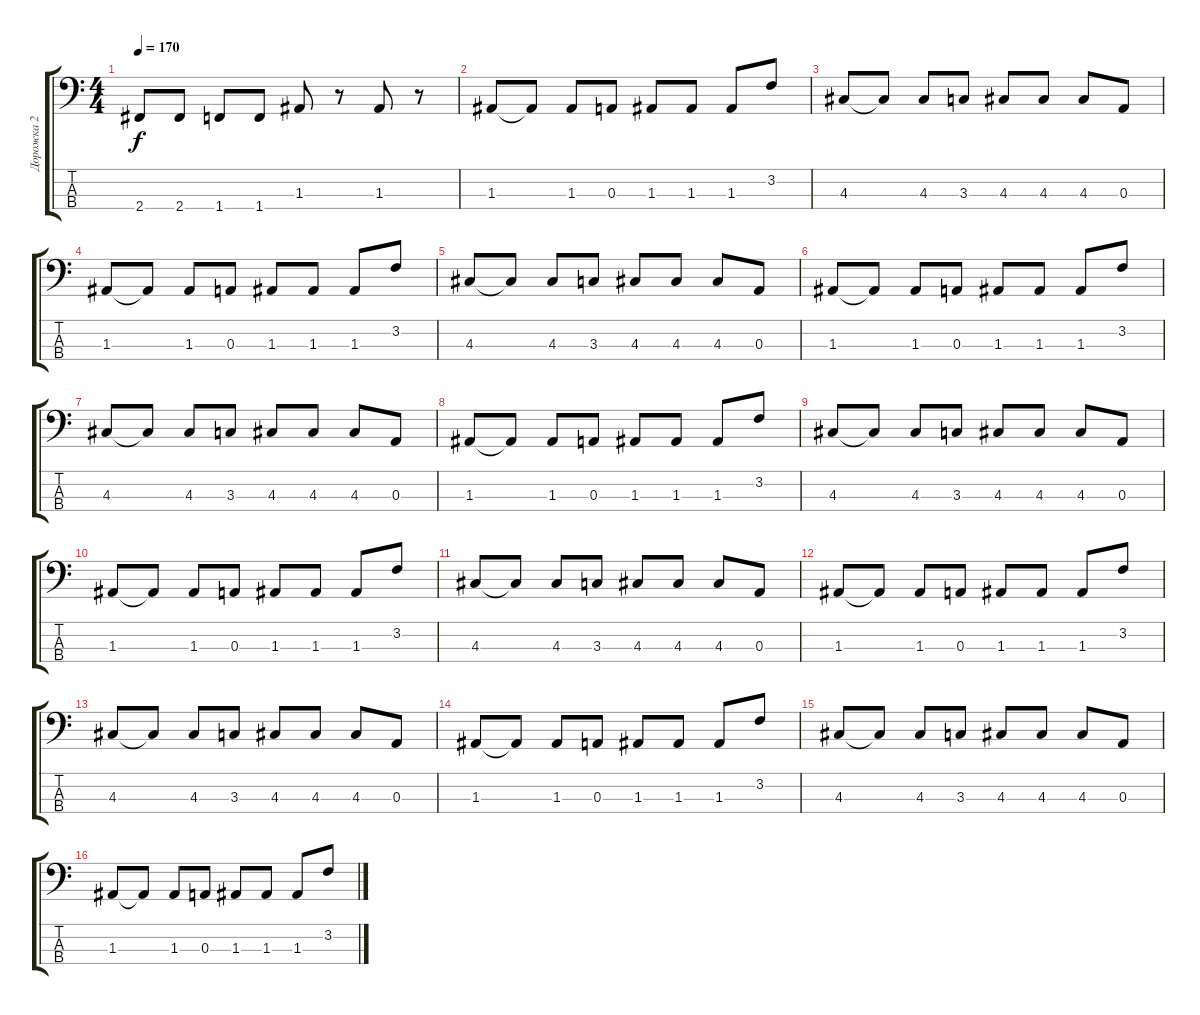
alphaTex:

\track ("Дорожка 2" "Дорожка 2") {instrument electricbasspick}
\staff {score tabs}
\tuning (G2 D2 A1 E1) {hide}
\ts (4 4)
\tempo 170
\clef f4
\ks c
2.4.8{dy f} 2.4.8 1.4.8 1.4.8 1.3.8 r.8 1.3.8 r.8 |
1.3.8 1.3{t}.8 1.3.8 0.3.8 1.3.8 1.3.8 1.3.8 3.2.8 |
4.3.8 4.3{t}.8 4.3.8 3.3.8 4.3.8 4.3.8 4.3.8 0.3.8 |
1.3.8 1.3{t}.8 1.3.8 0.3.8 1.3.8 1.3.8 1.3.8 3.2.8 |
4.3.8 4.3{t}.8 4.3.8 3.3.8 4.3.8 4.3.8 4.3.8 0.3.8 |
1.3.8 1.3{t}.8 1.3.8 0.3.8 1.3.8 1.3.8 1.3.8 3.2.8 |
4.3.8 4.3{t}.8 4.3.8 3.3.8 4.3.8 4.3.8 4.3.8 0.3.8 |
1.3.8 1.3{t}.8 1.3.8 0.3.8 1.3.8 1.3.8 1.3.8 3.2.8 |
4.3.8 4.3{t}.8 4.3.8 3.3.8 4.3.8 4.3.8 4.3.8 0.3.8 |
1.3.8 1.3{t}.8 1.3.8 0.3.8 1.3.8 1.3.8 1.3.8 3.2.8 |
4.3.8 4.3{t}.8 4.3.8 3.3.8 4.3.8 4.3.8 4.3.8 0.3.8 |
1.3.8 1.3{t}.8 1.3.8 0.3.8 1.3.8 1.3.8 1.3.8 3.2.8 |
4.3.8 4.3{t}.8 4.3.8 3.3.8 4.3.8 4.3.8 4.3.8 0.3.8 |
1.3.8 1.3{t}.8 1.3.8 0.3.8 1.3.8 1.3.8 1.3.8 3.2.8 |
4.3.8 4.3{t}.8 4.3.8 3.3.8 4.3.8 4.3.8 4.3.8 0.3.8 |
1.3.8 1.3{t}.8 1.3.8 0.3.8 1.3.8 1.3.8 1.3.8 3.2.8
